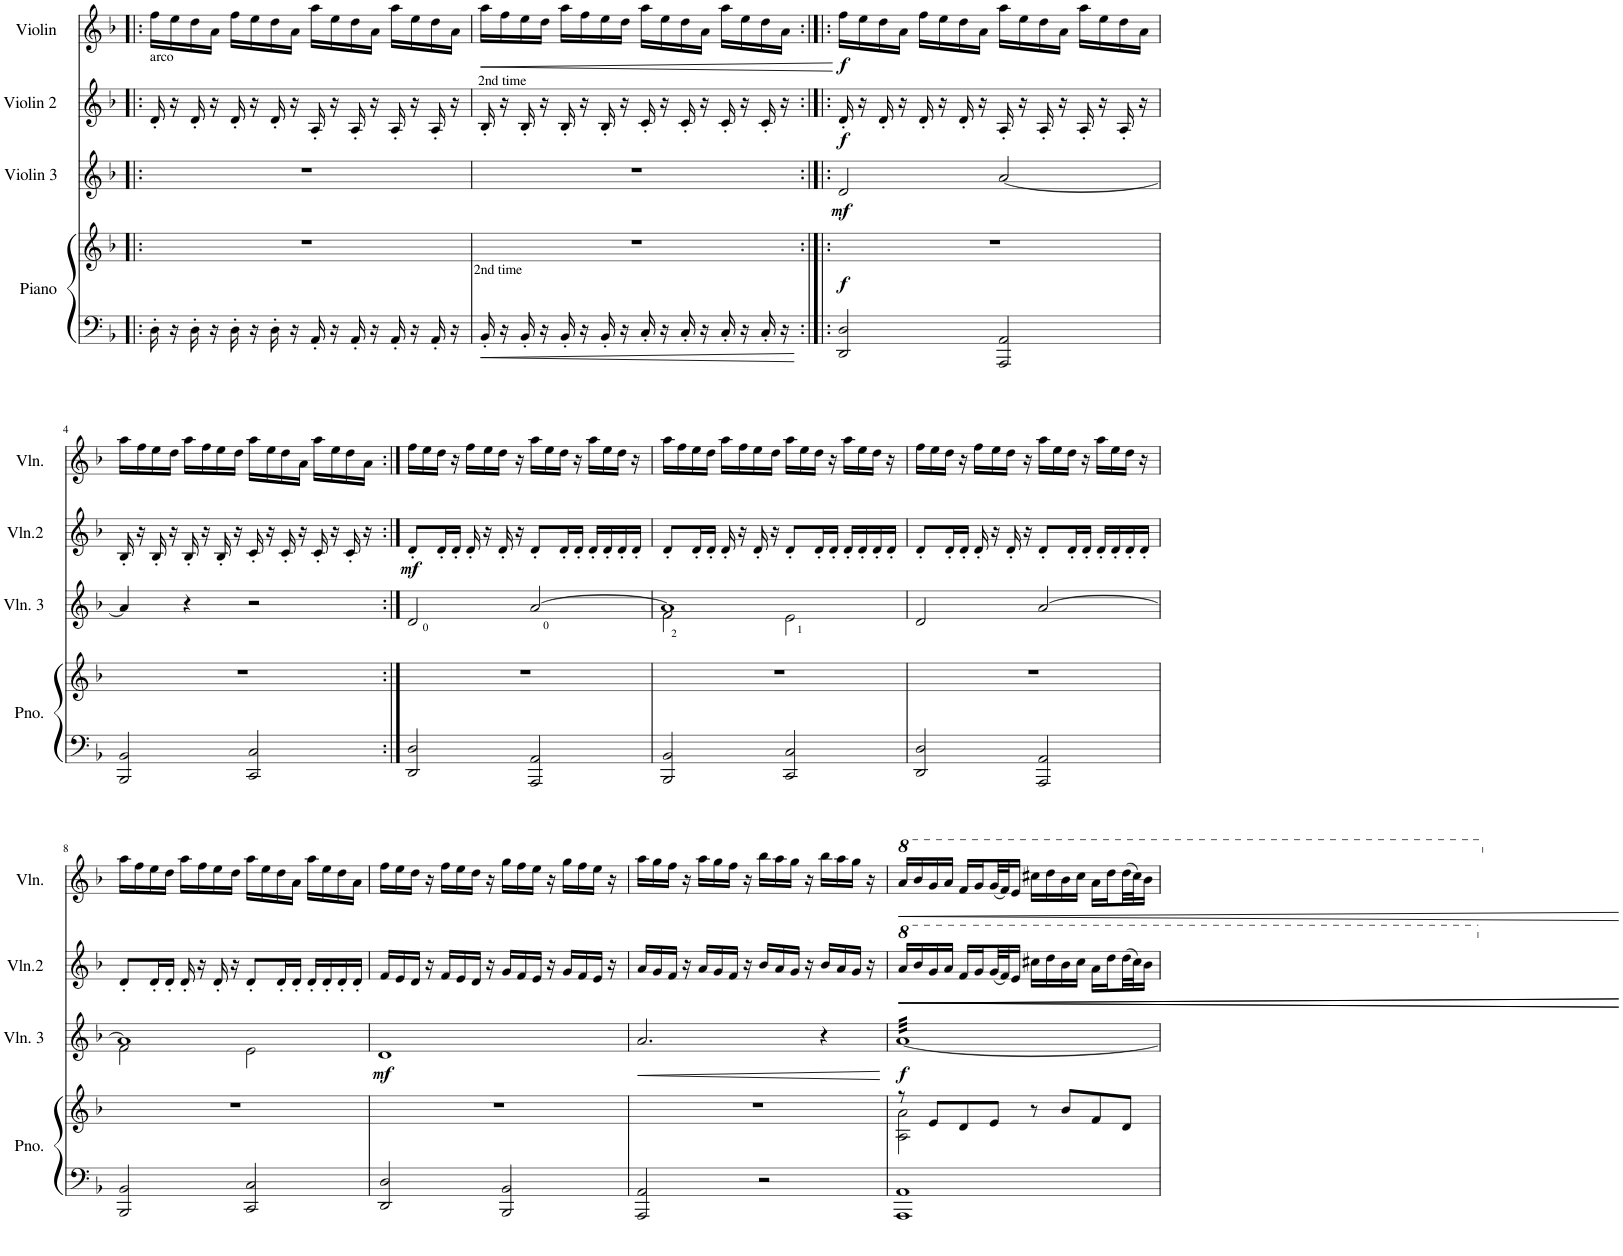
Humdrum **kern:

**kern	**kern	**dynam	**kern	**dynam	**kern	**dynam	**kern	**dynam
*part4	*part4	*part4	*part3	*part3	*part2	*part2	*part1	*part1
*staff5	*staff4	*staff4/5	*staff3	*staff3	*staff2	*staff2	*staff1	*staff1
*I"Piano	*	*	*I"Violin 3	*	*I"Violin 2	*	*I"Violin	*
*I'Pno.	*	*	*I'Vln. 3	*	*I'Vln.2	*	*I'Vln.	*
!!LO:PB:g=z
*clefF4	*clefG2	*	*clefG2	*	*clefG2	*	*clefG2	*
*k[b-]	*k[b-]	*	*k[b-]	*	*k[b-]	*	*k[b-]	*
*M4/4	*M4/4	*	*M4/4	*	*M4/4	*	*M4/4	*
=1!|:	=1!|:	=1!|:	=1!|:	=1!|:	=1!|:	=1!|:	=1!|:	=1!|:
!	!	!	!	!	!LO:TX:a:t=arco	!	!	!
16D'\	1r	.	1r	.	16d'/	.	16ff\LL	.
16r	.	.	.	.	16r	.	16ee\	.
16D'\	.	.	.	.	16d'/	.	16dd\	.
16r	.	.	.	.	16r	.	16a\JJ	.
16D'\	.	.	.	.	16d'/	.	16ff\LL	.
16r	.	.	.	.	16r	.	16ee\	.
16D'\	.	.	.	.	16d'/	.	16dd\	.
16r	.	.	.	.	16r	.	16a\JJ	.
16AA'/	.	.	.	.	16A'/	.	16aa\LL	.
16r	.	.	.	.	16r	.	16ee\	.
16AA'/	.	.	.	.	16A'/	.	16dd\	.
16r	.	.	.	.	16r	.	16a\JJ	.
16AA'/	.	.	.	.	16A'/	.	16aa\LL	.
16r	.	.	.	.	16r	.	16ee\	.
16AA'/	.	.	.	.	16A'/	.	16dd\	.
16r	.	.	.	.	16r	.	16a\JJ	.
=2	=2	=2	=2	=2	=2	=2	=2	=2
!	!	!	!	!	!	!	!LO:TX:b:t=2nd time	!
!LO:TX:a:t=2nd time	!	!	!	!	!	!	!	!
!	!	!	!	!	!	!	!	!LO:HP:b
16BB-'/	1r	.	1r	.	16B-'/	.	16aa\LL	<
16r	.	.	.	.	16r	.	16ff\	.
16BB-'/	.	.	.	.	16B-'/	.	16ee\	.
16r	.	.	.	.	16r	.	16dd\JJ	.
16BB-'/	.	.	.	.	16B-'/	.	16aa\LL	.
16r	.	.	.	.	16r	.	16ff\	.
16BB-'/	.	.	.	.	16B-'/	.	16ee\	.
16r	.	.	.	.	16r	.	16dd\JJ	.
16C'/	.	.	.	.	16c'/	.	16aa\LL	.
16r	.	.	.	.	16r	.	16ee\	.
16C'/	.	.	.	.	16c'/	.	16dd\	.
16r	.	.	.	.	16r	.	16a\JJ	.
16C'/	.	.	.	.	16c'/	.	16aa\LL	.
16r	.	.	.	.	16r	.	16ee\	.
16C'/	.	.	.	.	16c'/	.	16dd\	.
16r	.	.	.	.	16r	.	16a\JJ	.
.	.	.	.	.	.	.	.	[
=3:|!|:	=3:|!|:	=3:|!|:	=3:|!|:	=3:|!|:	=3:|!|:	=3:|!|:	=3:|!|:	=3:|!|:
!	!	!LO:DY:b	!	!LO:DY:b	!	!LO:DY:b	!	!LO:DY:b
2DD/ 2D/	1r	f	2d/	mf	16d'/	f	16ff\LL	f
.	.	.	.	.	16r	.	16ee\	.
.	.	.	.	.	16d'/	.	16dd\	.
.	.	.	.	.	16r	.	16a\JJ	.
.	.	.	.	.	16d'/	.	16ff\LL	.
.	.	.	.	.	16r	.	16ee\	.
.	.	.	.	.	16d'/	.	16dd\	.
.	.	.	.	.	16r	.	16a\JJ	.
2AAA/ 2AA/	.	.	[2a/	.	16A'/	.	16aa\LL	.
.	.	.	.	.	16r	.	16ee\	.
.	.	.	.	.	16A'/	.	16dd\	.
.	.	.	.	.	16r	.	16a\JJ	.
.	.	.	.	.	16A'/	.	16aa\LL	.
.	.	.	.	.	16r	.	16ee\	.
.	.	.	.	.	16A'/	.	16dd\	.
.	.	.	.	.	16r	.	16a\JJ	.
!!LO:LB:g=z
=4	=4	=4	=4	=4	=4	=4	=4	=4
2BBB-/ 2BB-/	1r	.	4a/]	.	16B-'/	.	16aa\LL	.
.	.	.	.	.	16r	.	16ff\	.
.	.	.	.	.	16B-'/	.	16ee\	.
.	.	.	.	.	16r	.	16dd\JJ	.
.	.	.	4r	.	16B-'/	.	16aa\LL	.
.	.	.	.	.	16r	.	16ff\	.
.	.	.	.	.	16B-'/	.	16ee\	.
.	.	.	.	.	16r	.	16dd\JJ	.
2CC/ 2C/	.	.	2r	.	16c'/	.	16aa\LL	.
.	.	.	.	.	16r	.	16ee\	.
.	.	.	.	.	16c'/	.	16dd\	.
.	.	.	.	.	16r	.	16a\JJ	.
.	.	.	.	.	16c'/	.	16aa\LL	.
.	.	.	.	.	16r	.	16ee\	.
.	.	.	.	.	16c'/	.	16dd\	.
.	.	.	.	.	16r	.	16a\JJ	.
=5:|!	=5:|!	=5:|!	=5:|!	=5:|!	=5:|!	=5:|!	=5:|!	=5:|!
!	!	!	!	!	!	!LO:DY:b	!	!
2DD/ 2D/	1r	.	2d/	.	8d'/L	mf	16ff\LL	.
.	.	.	.	.	.	.	16ee\	.
.	.	.	.	.	16d'/L	.	16dd\JJ	.
.	.	.	.	.	16d'/JJ	.	16r	.
.	.	.	.	.	16d'/	.	16ff\LL	.
.	.	.	.	.	16r	.	16ee\	.
.	.	.	.	.	16d'/	.	16dd\JJ	.
.	.	.	.	.	16r	.	16r	.
2AAA/ 2AA/	.	.	[2a/	.	8d'/L	.	16aa\LL	.
.	.	.	.	.	.	.	16ee\	.
.	.	.	.	.	16d'/L	.	16dd\JJ	.
.	.	.	.	.	16d'/JJ	.	16r	.
.	.	.	.	.	16d'/LL	.	16aa\LL	.
.	.	.	.	.	16d'/	.	16ee\	.
.	.	.	.	.	16d'/	.	16dd\JJ	.
.	.	.	.	.	16d'/JJ	.	16r	.
=6	=6	=6	=6	=6	=6	=6	=6	=6
*	*	*	*^	*	*	*	*	*
2BBB-/ 2BB-/	1r	.	1a]	2f\	.	8d'/L	.	16aa\LL	.
.	.	.	.	.	.	.	.	16ff\	.
.	.	.	.	.	.	16d'/L	.	16ee\	.
.	.	.	.	.	.	16d'/JJ	.	16dd\JJ	.
.	.	.	.	.	.	16d'/	.	16aa\LL	.
.	.	.	.	.	.	16r	.	16ff\	.
.	.	.	.	.	.	16d'/	.	16ee\	.
.	.	.	.	.	.	16r	.	16dd\JJ	.
2CC/ 2C/	.	.	.	2e\	.	8d'/L	.	16aa\LL	.
.	.	.	.	.	.	.	.	16ee\	.
.	.	.	.	.	.	16d'/L	.	16dd\JJ	.
.	.	.	.	.	.	16d'/JJ	.	16r	.
.	.	.	.	.	.	16d'/LL	.	16aa\LL	.
.	.	.	.	.	.	16d'/	.	16ee\	.
.	.	.	.	.	.	16d'/	.	16dd\JJ	.
.	.	.	.	.	.	16d'/JJ	.	16r	.
*	*	*	*v	*v	*	*	*	*	*
=7	=7	=7	=7	=7	=7	=7	=7	=7
2DD/ 2D/	1r	.	2d/	.	8d'/L	.	16ff\LL	.
.	.	.	.	.	.	.	16ee\	.
.	.	.	.	.	16d'/L	.	16dd\JJ	.
.	.	.	.	.	16d'/JJ	.	16r	.
.	.	.	.	.	16d'/	.	16ff\LL	.
.	.	.	.	.	16r	.	16ee\	.
.	.	.	.	.	16d'/	.	16dd\JJ	.
.	.	.	.	.	16r	.	16r	.
2AAA/ 2AA/	.	.	[2a/	.	8d'/L	.	16aa\LL	.
.	.	.	.	.	.	.	16ee\	.
.	.	.	.	.	16d'/L	.	16dd\JJ	.
.	.	.	.	.	16d'/JJ	.	16r	.
.	.	.	.	.	16d'/LL	.	16aa\LL	.
.	.	.	.	.	16d'/	.	16ee\	.
.	.	.	.	.	16d'/	.	16dd\JJ	.
.	.	.	.	.	16d'/JJ	.	16r	.
!!LO:LB:g=z
=8	=8	=8	=8	=8	=8	=8	=8	=8
*	*	*	*^	*	*	*	*	*
2BBB-/ 2BB-/	1r	.	1a]	2f\	.	8d'/L	.	16aa\LL	.
.	.	.	.	.	.	.	.	16ff\	.
.	.	.	.	.	.	16d'/L	.	16ee\	.
.	.	.	.	.	.	16d'/JJ	.	16dd\JJ	.
.	.	.	.	.	.	16d'/	.	16aa\LL	.
.	.	.	.	.	.	16r	.	16ff\	.
.	.	.	.	.	.	16d'/	.	16ee\	.
.	.	.	.	.	.	16r	.	16dd\JJ	.
2CC/ 2C/	.	.	.	2e\	.	8d'/L	.	16aa\LL	.
.	.	.	.	.	.	.	.	16ee\	.
.	.	.	.	.	.	16d'/L	.	16dd\	.
.	.	.	.	.	.	16d'/JJ	.	16a\JJ	.
.	.	.	.	.	.	16d'/LL	.	16aa\LL	.
.	.	.	.	.	.	16d'/	.	16ee\	.
.	.	.	.	.	.	16d'/	.	16dd\	.
.	.	.	.	.	.	16d'/JJ	.	16a\JJ	.
*	*	*	*v	*v	*	*	*	*	*
=9	=9	=9	=9	=9	=9	=9	=9	=9
!	!	!	!	!LO:DY:b	!	!	!	!
2DD/ 2D/	1r	.	1d	mf	16f/LL	.	16ff\LL	.
.	.	.	.	.	16e/	.	16ee\	.
.	.	.	.	.	16d/JJ	.	16dd\JJ	.
.	.	.	.	.	16r	.	16r	.
.	.	.	.	.	16f/LL	.	16ff\LL	.
.	.	.	.	.	16e/	.	16ee\	.
.	.	.	.	.	16d/JJ	.	16dd\JJ	.
.	.	.	.	.	16r	.	16r	.
2BBB-/ 2BB-/	.	.	.	.	16g/LL	.	16gg\LL	.
.	.	.	.	.	16f/	.	16ff\	.
.	.	.	.	.	16e/JJ	.	16ee\JJ	.
.	.	.	.	.	16r	.	16r	.
.	.	.	.	.	16g/LL	.	16gg\LL	.
.	.	.	.	.	16f/	.	16ff\	.
.	.	.	.	.	16e/JJ	.	16ee\JJ	.
.	.	.	.	.	16r	.	16r	.
=10	=10	=10	=10	=10	=10	=10	=10	=10
!	!	!	!	!LO:HP:b	!	!	!	!
2AAA/ 2AA/	1r	.	2.a/	<	16a/LL	.	16aa\LL	.
.	.	.	.	.	16g/	.	16gg\	.
.	.	.	.	.	16f/JJ	.	16ff\JJ	.
.	.	.	.	.	16r	.	16r	.
.	.	.	.	.	16a/LL	.	16aa\LL	.
.	.	.	.	.	16g/	.	16gg\	.
.	.	.	.	.	16f/JJ	.	16ff\JJ	.
.	.	.	.	.	16r	.	16r	.
2r	.	.	.	.	16b-/LL	.	16bb-\LL	.
.	.	.	.	.	16a/	.	16aa\	.
.	.	.	.	.	16g/JJ	.	16gg\JJ	.
.	.	.	.	.	16r	.	16r	.
.	.	.	4r	.	16b-/LL	.	16bb-\LL	.
.	.	.	.	.	16a/	.	16aa\	.
.	.	.	.	.	16g/JJ	.	16gg\JJ	.
.	.	.	.	.	16r	.	16r	.
.	.	.	.	[	.	.	.	.
=11	=11	=11	=11	=11	=11	=11	=11	=11
*	*^	*	*	*	*	*	*	*
!	!	!	!	!	!LO:DY:b	!	!LO:HP:b	!	!LO:HP:b
*	*	*	*	*tremolo	*	*	*	*	*
1AAA 1AA	8r	2A\ 2a\	.	[32aLLL	f	16aa/LL	<	16aa/LL	<
.	.	.	.	32a	.	.	.	.	.
!	!	!	!	!	!	!	!LO:HP:b	!	!
*	*	*	*	*	*	*	*	*8va	*
.	.	.	.	32a	.	16bb-/	<	16bb-/	.
.	.	.	.	32a	.	.	.	.	.
*	*	*	*	*	*	*8va	*	*	*
.	8e/L	.	.	32a	.	16gg/	.	16gg/	.
.	.	.	.	32a	.	.	.	.	.
.	.	.	.	32a	.	16aa/JJ	.	16aa/JJ	.
.	.	.	.	32a	.	.	.	.	.
.	8d/	.	.	32a	.	16ff/LL	.	16ff/LL	.
.	.	.	.	32a	.	.	.	.	.
.	.	.	.	32a	.	16gg/	.	16gg/	.
.	.	.	.	32a	.	.	.	.	.
.	8e/J	.	.	32a	.	(32gg/L	.	(32gg/L	.
.	.	.	.	32a	.	32ff/J)	.	32ff/J)	.
.	.	.	.	32a	.	16ee/JJ	.	16ee/JJ	.
.	.	.	.	32a	.	.	.	.	.
.	8r	2ryy	.	32a	.	16ccc#X\LL	.	16ccc#X\LL	.
.	.	.	.	32a	.	.	.	.	.
.	.	.	.	32a	.	16ddd\	.	16ddd\	.
.	.	.	.	32a	.	.	.	.	.
.	8b-/L	.	.	32a	.	16bb-\	.	16bb-\	.
.	.	.	.	32a	.	.	.	.	.
.	.	.	.	32a	.	16ccc#\JJ	.	16ccc#\JJ	.
.	.	.	.	32a	.	.	.	.	.
.	8f/	.	.	32a	.	16aa\LL	.	16aa\LL	.
.	.	.	.	32a	.	.	.	.	.
.	.	.	.	32a	.	16ddd\	.	16ddd\	.
.	.	.	.	32a	.	.	.	.	.
.	8d/J	.	.	32a	.	(32ddd\L	.	(32ddd\L	.
.	.	.	.	32a	.	32ccc#\J)	.	32ccc#\J)	.
.	.	.	.	32a	.	16bb-\JJ	.	16bb-\JJ	.
.	.	.	.	32aJJJ	.	.	.	.	.
*	*	*	*	*Xtremolo	*	*	*	*	*
*	*v	*v	*	*	*	*	*	*	*
.	.	.	.	.	.	[ [	.	[
*	*	*	*	*	*X8va	*	*	*
*	*	*	*	*	*	*	*X8va	*
=	=	=	=	=	=	=	=	=
*-	*-	*-	*-	*-	*-	*-	*-	*-
